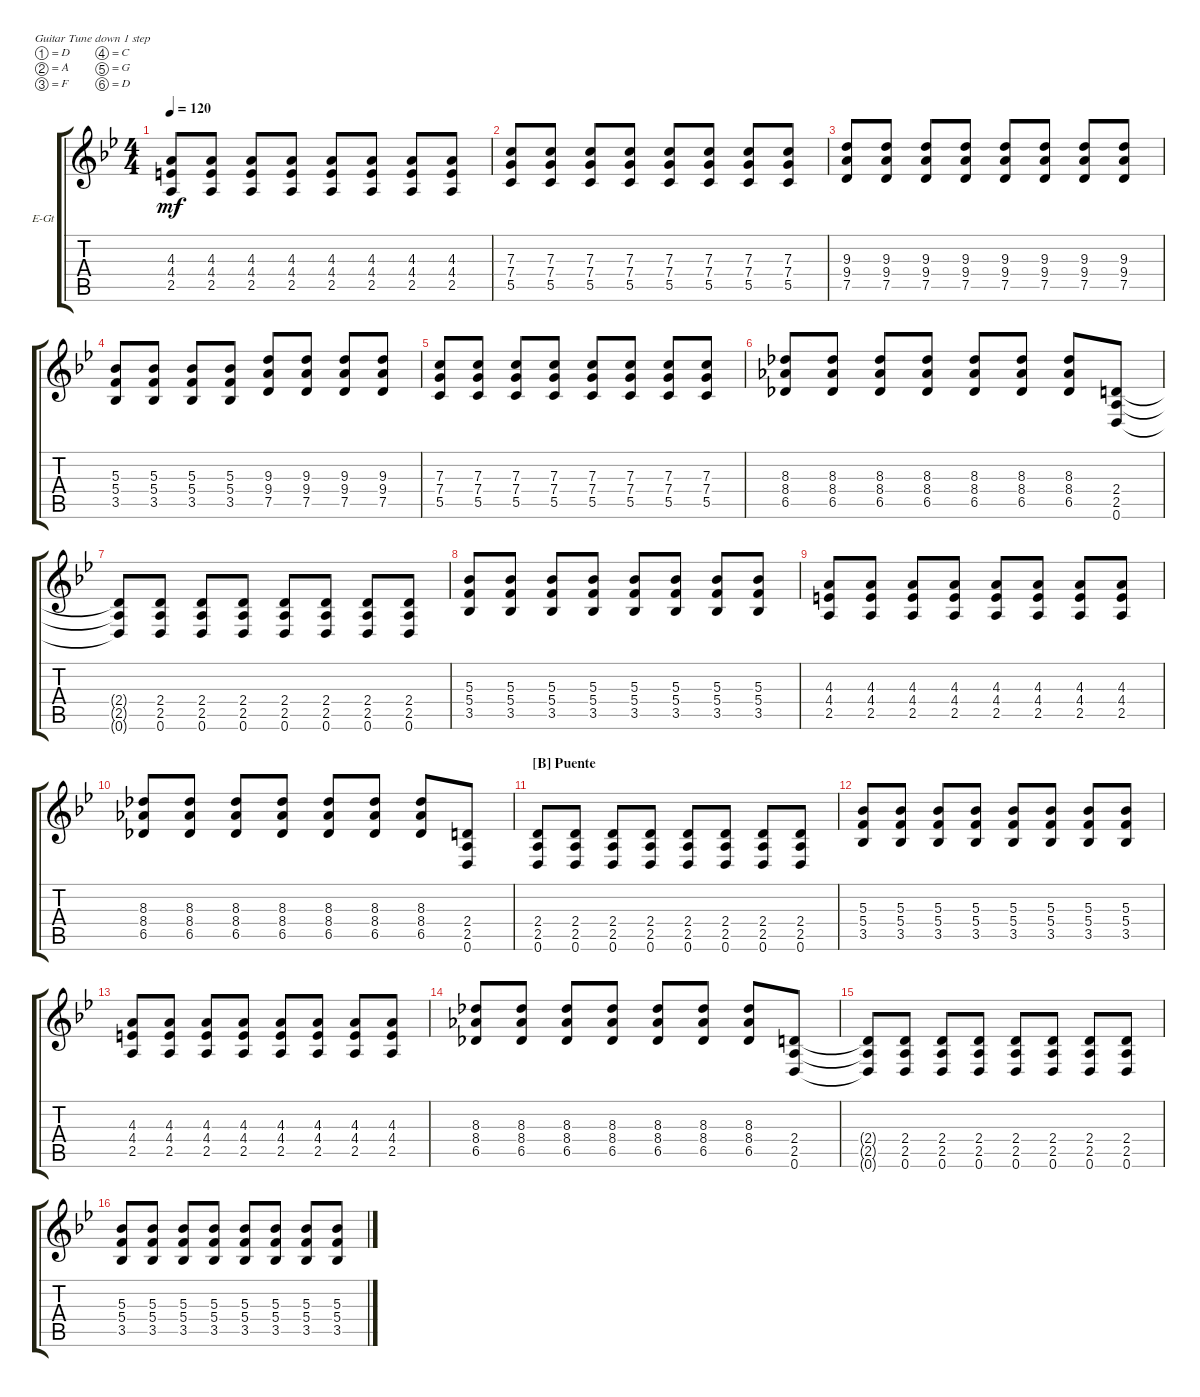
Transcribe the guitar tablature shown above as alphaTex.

\bracketExtendMode groupsimilarinstruments
\firstSystemTrackNameOrientation horizontal
\otherSystemsTrackNameOrientation horizontal
\track ("Guitar 2 Ghoul" "E-Gt") {instrument distortionguitar}
\staff {score tabs}
\tuning (D4 A3 F3 C3 G2 D2)
\ts (4 4)
\tempo 120
\clef g2
\ks bb
(2.5 4.4 4.3).8{dy mf} (4.3 4.4 2.5).8 (4.3 4.4 2.5).8 (4.3 4.4 2.5).8 (4.3 4.4 2.5).8 (4.3 4.4 2.5).8 (4.3 4.4 2.5).8 (4.3 4.4 2.5).8 |
(5.5 7.4 7.3).8 (5.5 7.4 7.3).8 (5.5 7.4 7.3).8 (5.5 7.4 7.3).8 (5.5 7.4 7.3).8 (5.5 7.4 7.3).8 (5.5 7.4 7.3).8 (5.5 7.4 7.3).8 |
(7.5 9.4 9.3).8 (7.5 9.4 9.3).8 (7.5 9.4 9.3).8 (7.5 9.4 9.3).8 (7.5 9.4 9.3).8 (7.5 9.4 9.3).8 (7.5 9.4 9.3).8 (7.5 9.4 9.3).8 |
(3.5 5.4 5.3).8 (5.3 5.4 3.5).8 (5.3 5.4 3.5).8 (5.3 5.4 3.5).8 (7.5 9.4 9.3).8 (7.5 9.4 9.3).8 (7.5 9.4 9.3).8 (7.5 9.4 9.3).8 |
(5.5 7.4 7.3).8 (5.5 7.4 7.3).8 (5.5 7.4 7.3).8 (5.5 7.4 7.3).8 (5.5 7.4 7.3).8 (5.5 7.4 7.3).8 (5.5 7.4 7.3).8 (5.5 7.4 7.3).8 |
(6.5 8.4 8.3).8 (6.5 8.4 8.3).8 (6.5 8.4 8.3).8 (6.5 8.4 8.3).8 (6.5 8.4 8.3).8 (6.5 8.4 8.3).8 (6.5 8.4 8.3).8 (2.5 2.4 0.6).8 |
(2.4{t} 2.5{t} 0.6{t}).8 (0.6 2.5 2.4).8 (0.6 2.5 2.4).8 (0.6 2.5 2.4).8 (0.6 2.5 2.4).8 (0.6 2.5 2.4).8 (0.6 2.5 2.4).8 (0.6 2.5 2.4).8 |
(3.5 5.4 5.3).8 (5.3 5.4 3.5).8 (5.3 5.4 3.5).8 (5.3 5.4 3.5).8 (5.3 5.4 3.5).8 (5.3 5.4 3.5).8 (5.3 5.4 3.5).8 (5.3 5.4 3.5).8 |
(2.5 4.4 4.3).8 (4.3 4.4 2.5).8 (4.3 4.4 2.5).8 (4.3 4.4 2.5).8 (4.3 4.4 2.5).8 (4.3 4.4 2.5).8 (4.3 4.4 2.5).8 (4.3 4.4 2.5).8 |
(6.5 8.4 8.3).8 (6.5 8.4 8.3).8 (6.5 8.4 8.3).8 (6.5 8.4 8.3).8 (6.5 8.4 8.3).8 (6.5 8.4 8.3).8 (6.5 8.4 8.3).8 (2.5 2.4 0.6).8 |
\section ("B" "Puente")
(2.4 2.5 0.6).8 (0.6 2.5 2.4).8 (0.6 2.5 2.4).8 (0.6 2.5 2.4).8 (0.6 2.5 2.4).8 (0.6 2.5 2.4).8 (0.6 2.5 2.4).8 (0.6 2.5 2.4).8 |
(3.5 5.4 5.3).8 (5.3 5.4 3.5).8 (5.3 5.4 3.5).8 (5.3 5.4 3.5).8 (5.3 5.4 3.5).8 (5.3 5.4 3.5).8 (5.3 5.4 3.5).8 (5.3 5.4 3.5).8 |
(2.5 4.4 4.3).8 (4.3 4.4 2.5).8 (4.3 4.4 2.5).8 (4.3 4.4 2.5).8 (4.3 4.4 2.5).8 (4.3 4.4 2.5).8 (4.3 4.4 2.5).8 (4.3 4.4 2.5).8 |
(6.5 8.4 8.3).8 (6.5 8.4 8.3).8 (6.5 8.4 8.3).8 (6.5 8.4 8.3).8 (6.5 8.4 8.3).8 (6.5 8.4 8.3).8 (6.5 8.4 8.3).8 (2.5 2.4 0.6).8 |
(2.4{t} 2.5{t} 0.6{t}).8 (0.6 2.5 2.4).8 (0.6 2.5 2.4).8 (0.6 2.5 2.4).8 (0.6 2.5 2.4).8 (0.6 2.5 2.4).8 (0.6 2.5 2.4).8 (0.6 2.5 2.4).8 |
(3.5 5.4 5.3).8 (5.3 5.4 3.5).8 (5.3 5.4 3.5).8 (5.3 5.4 3.5).8 (5.3 5.4 3.5).8 (5.3 5.4 3.5).8 (5.3 5.4 3.5).8 (5.3 5.4 3.5).8
